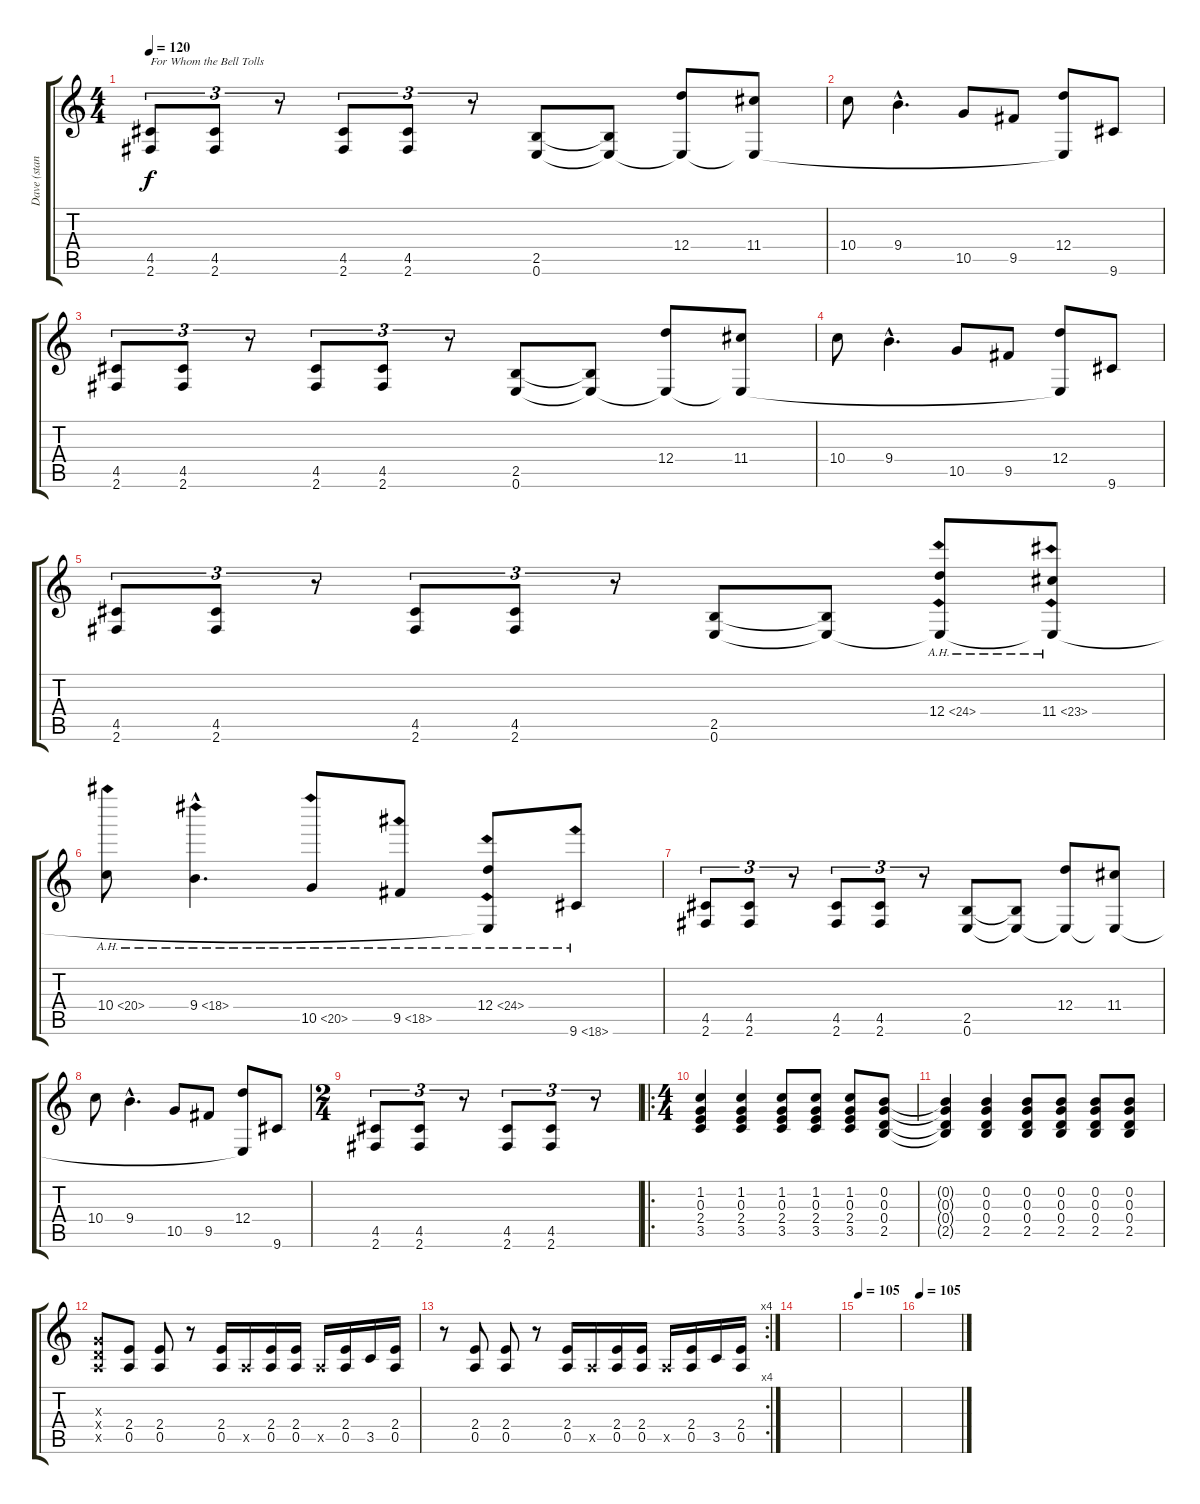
\track ("Dave (standard tuning)" "Dave (stan") {instrument distortionguitar}
\staff {score tabs}
\tuning (E4 B3 G3 D3 A2 E2) {hide}
\ts (4 4)
\tempo 120
\clef g2
\ks c
(4.5 2.6).8{tu (3 2) txt "For Whom the Bell Tolls" dy f} (4.5 2.6).8{tu (3 2)} r.8{tu (3 2)} (4.5 2.6).8{tu (3 2)} (4.5 2.6).8{tu (3 2)} r.8{tu (3 2)} (2.5 0.6).8 (2.5{t} 0.6{t}).8 (12.4 0.6{t}).8 (11.4 0.6{t}).8 |
10.4.8 9.4{hac}.4{d} 10.5.8 9.5.8 (12.4 0.6{t}).8 9.6.8 |
(4.5 2.6).8{tu (3 2)} (4.5 2.6).8{tu (3 2)} r.8{tu (3 2)} (4.5 2.6).8{tu (3 2)} (4.5 2.6).8{tu (3 2)} r.8{tu (3 2)} (2.5 0.6).8 (2.5{t} 0.6{t}).8 (12.4 0.6{t}).8 (11.4 0.6{t}).8 |
10.4.8 9.4{hac}.4{d} 10.5.8 9.5.8 (12.4 0.6{t}).8 9.6.8 |
(4.5 2.6).8{tu (3 2)} (4.5 2.6).8{tu (3 2)} r.8{tu (3 2)} (4.5 2.6).8{tu (3 2)} (4.5 2.6).8{tu (3 2)} r.8{tu (3 2)} (2.5 0.6).8 (2.5{t} 0.6{t}).8 (12.4{ah 12} 0.6{ah 12 t}).8 (11.4{ah 12} 0.6{ah 12 t}).8 |
10.4{ah 10}.8 9.4{ah 9 hac}.4{d} 10.5{ah 10}.8 9.5{ah 9}.8 (12.4{ah 12} 0.6{ah 12 t}).8 9.6{ah 9}.8 |
(4.5 2.6).8{tu (3 2)} (4.5 2.6).8{tu (3 2)} r.8{tu (3 2)} (4.5 2.6).8{tu (3 2)} (4.5 2.6).8{tu (3 2)} r.8{tu (3 2)} (2.5 0.6).8 (2.5{t} 0.6{t}).8 (12.4 0.6{t}).8 (11.4 0.6{t}).8 |
10.4.8 9.4{hac}.4{d} 10.5.8 9.5.8 (12.4 0.6{t}).8 9.6.8 |
\ts (2 4)
(4.5 2.6).8{tu (3 2)} (4.5 2.6).8{tu (3 2)} r.8{tu (3 2)} (4.5 2.6).8{tu (3 2)} (4.5 2.6).8{tu (3 2)} r.8{tu (3 2)} |
\ro
\ts (4 4)
(1.2 0.3 2.4 3.5).4 (1.2 0.3 2.4 3.5).4 (1.2 0.3 2.4 3.5).8 (1.2 0.3 2.4 3.5).8 (1.2 0.3 2.4 3.5).8 (0.2 0.3 0.4 2.5).8 |
(0.2{t} 0.3{t} 0.4{t} 2.5{t}).4 (0.2 0.3 0.4 2.5).4 (0.2 0.3 0.4 2.5).8 (0.2 0.3 0.4 2.5).8 (0.2 0.3 0.4 2.5).8 (0.2 0.3 0.4 2.5).8 |
(0.3{x} 0.4{x} 0.5{x}).8 (2.4 0.5).8 (2.4 0.5).8 r.8 (2.4 0.5).16 0.5{x}.16 (2.4 0.5).16 (2.4 0.5).16 0.5{x}.16 (2.4 0.5).16 3.5.16 (2.4 0.5).16 |
\rc 4
r.8 (2.4 0.5).8 (2.4 0.5).8 r.8 (2.4 0.5).16 0.5{x}.16 (2.4 0.5).16 (2.4 0.5).16 0.5{x}.16 (2.4 0.5).16 3.5.16 (2.4 0.5).16 |
|
\tempo 105
|
\tempo 105
